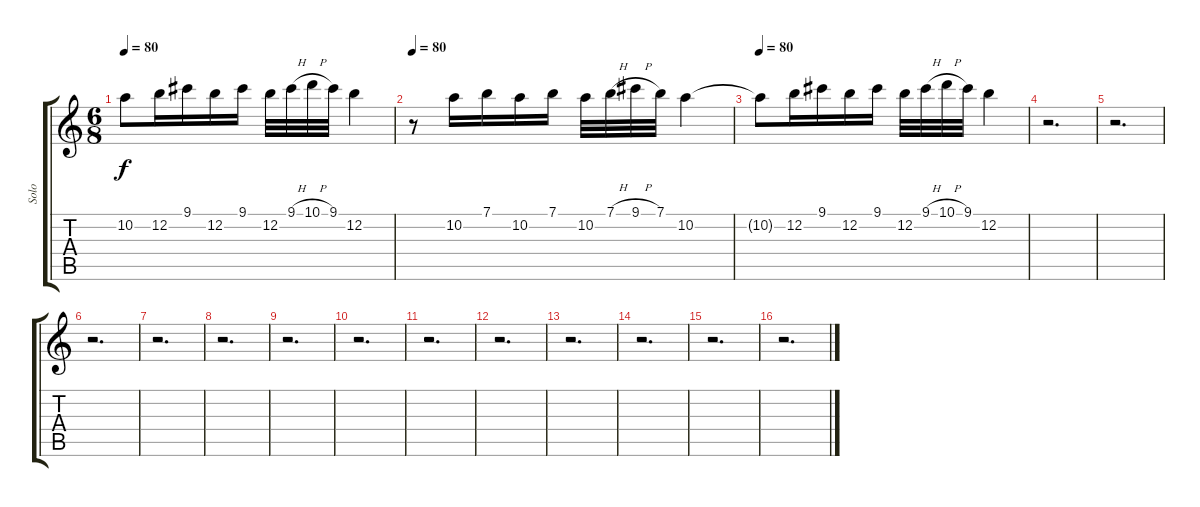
\track ("Solo" "Solo") {instrument acousticguitarnylon}
\staff {score tabs}
\tuning (E4 B3 G3 D3 A2 E2) {hide}
\ts (6 8)
\tempo 80
\clef g2
\ks c
10.2{t}.8{dy f} 12.2.16 9.1.16 12.2.16 9.1.16 12.2.32 9.1{h}.32 10.1{h}.32 9.1.32 12.2.4 |
\tempo 80
r.8 10.2.16 7.1.16 10.2.16 7.1.16 10.2.32 7.1{h}.32 9.1{h}.32 7.1.32 10.2.4 |
\tempo 80
10.2{t}.8 12.2.16 9.1.16 12.2.16 9.1.16 12.2.32 9.1{h}.32 10.1{h}.32 9.1.32 12.2.4 |
r.2{d} |
r.2{d} |
r.2{d} |
r.2{d} |
r.2{d} |
r.2{d} |
r.2{d} |
r.2{d} |
r.2{d} |
r.2{d} |
r.2{d} |
r.2{d} |
r.2{d}
